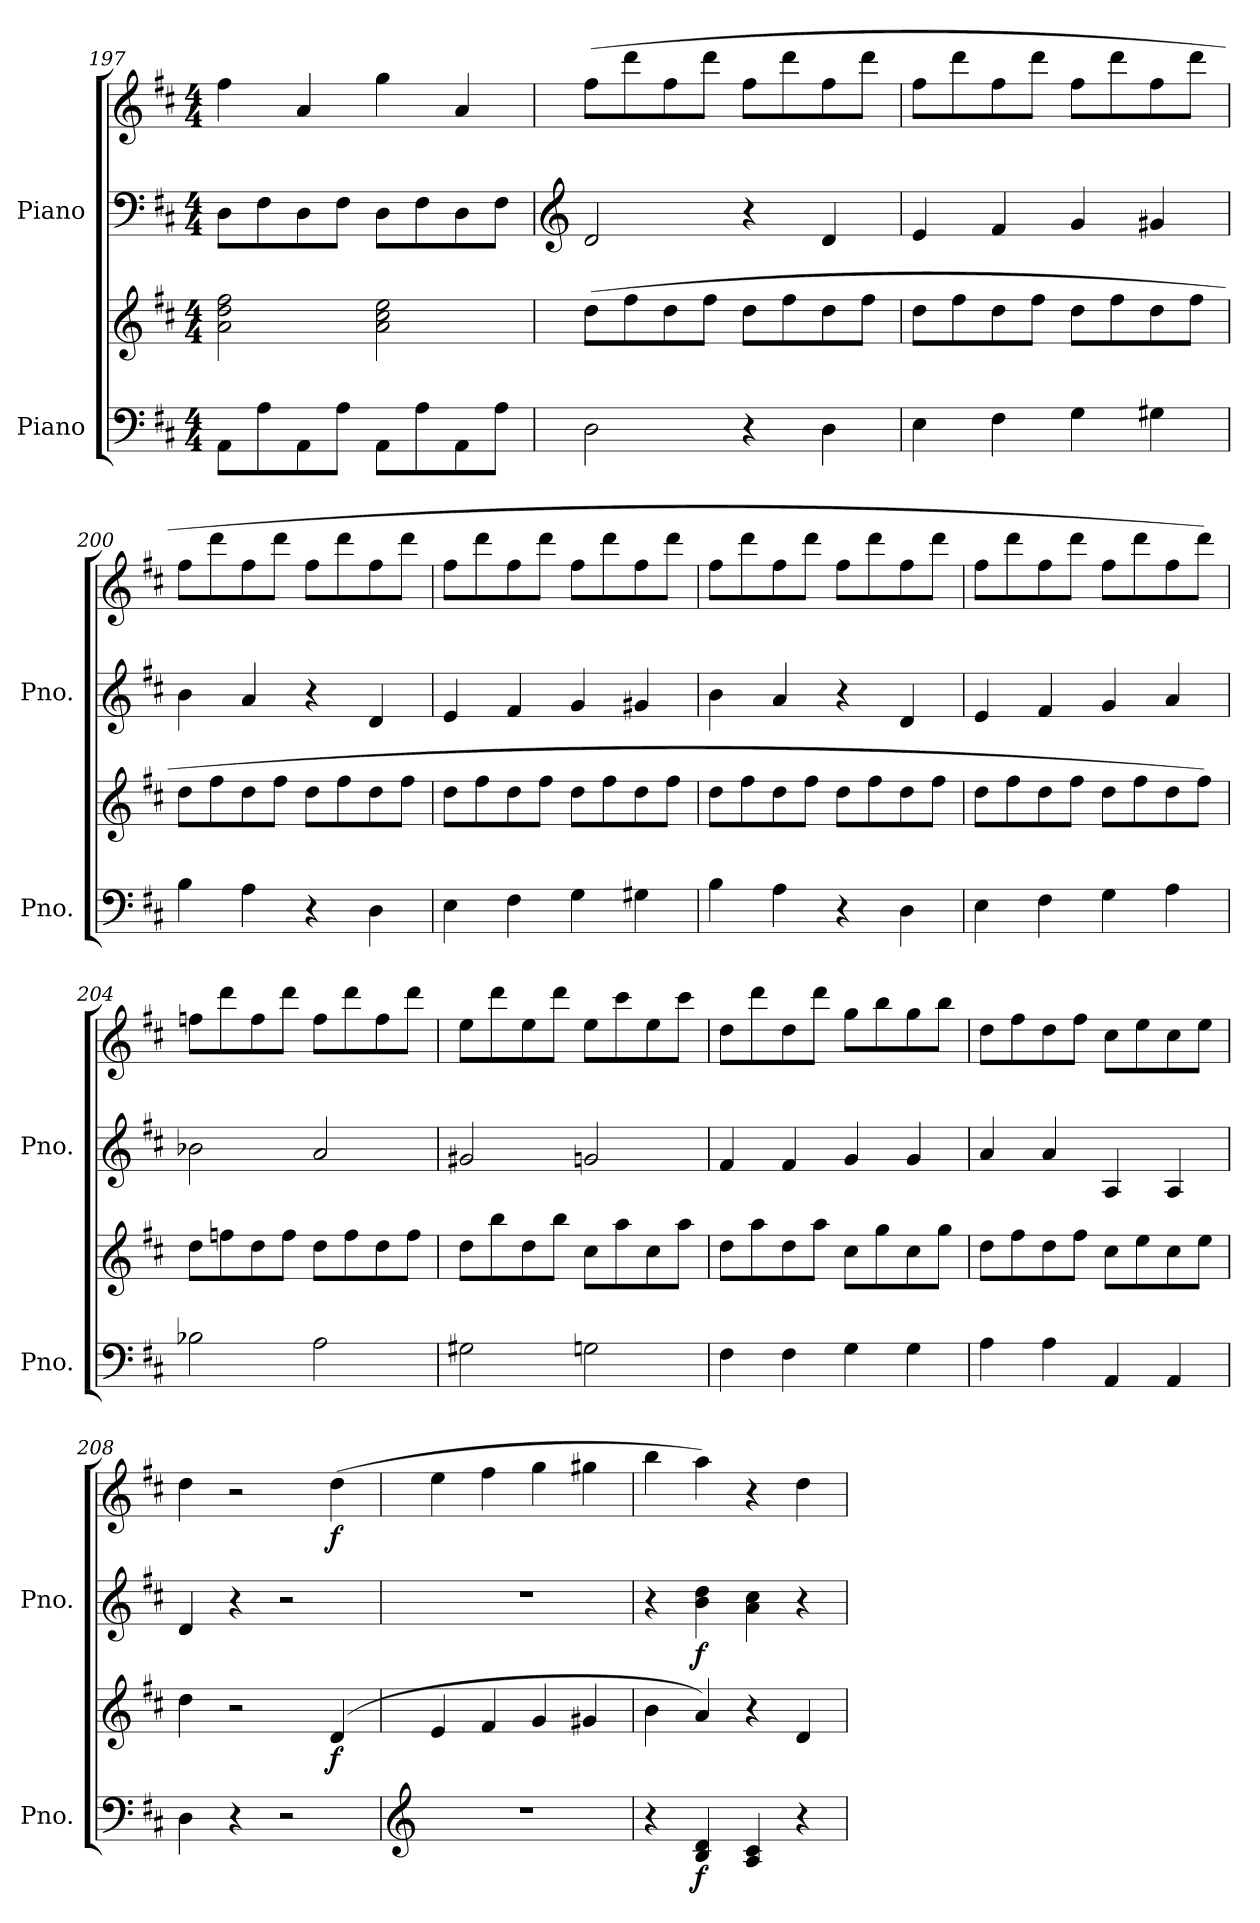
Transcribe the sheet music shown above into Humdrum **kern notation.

**kern	**kern	**dynam	**kern	**kern	**dynam
*part2	*part2	*part2	*part1	*part1	*part1
*staff4	*staff3	*staff3/4	*staff2	*staff1	*staff1/2
*I"Piano	*	*	*I"Piano	*	*
*I'Pno.	*	*	*I'Pno.	*	*
*clefF4	*clefG2	*	*clefF4	*clefG2	*
*k[f#c#]	*k[f#c#]	*	*k[f#c#]	*k[f#c#]	*
*M4/4	*M4/4	*	*M4/4	*M4/4	*
=197	=197	=197	=197	=197	=197
8AA\L	2a\ 2dd\ 2ff#\	.	8D\L	4ff#\	.
8A\	.	.	8F#\	.	.
8AA\	.	.	8D\	4a/	.
8A\J	.	.	8F#\J	.	.
8AA\L	2a\ 2cc#\ 2ee\	.	8D\L	4gg\	.
8A\	.	.	8F#\	.	.
8AA\	.	.	8D\	4a/	.
8A\J	.	.	8F#\J	.	.
=198	=198	=198	=198	=198	=198
*	*	*	*clefG2	*	*
2D\	(>8dd\L	.	2d/	(>8ff#\L	.
.	8ff#\	.	.	8ddd\	.
.	8dd\	.	.	8ff#\	.
.	8ff#\J	.	.	8ddd\J	.
4r	8dd\L	.	4r	8ff#\L	.
.	8ff#\	.	.	8ddd\	.
4D\	8dd\	.	4d/	8ff#\	.
.	8ff#\J	.	.	8ddd\J	.
=199	=199	=199	=199	=199	=199
4E\	8dd\L	.	4e/	8ff#\L	.
.	8ff#\	.	.	8ddd\	.
4F#\	8dd\	.	4f#/	8ff#\	.
.	8ff#\J	.	.	8ddd\J	.
4G\	8dd\L	.	4g/	8ff#\L	.
.	8ff#\	.	.	8ddd\	.
4G#X\	8dd\	.	4g#X/	8ff#\	.
.	8ff#\J	.	.	8ddd\J	.
!!LO:LB:g=z
=200	=200	=200	=200	=200	=200
4B\	8dd\L	.	4b\	8ff#\L	.
.	8ff#\	.	.	8ddd\	.
4A\	8dd\	.	4a/	8ff#\	.
.	8ff#\J	.	.	8ddd\J	.
4r	8dd\L	.	4r	8ff#\L	.
.	8ff#\	.	.	8ddd\	.
4D\	8dd\	.	4d/	8ff#\	.
.	8ff#\J	.	.	8ddd\J	.
=201	=201	=201	=201	=201	=201
4E\	8dd\L	.	4e/	8ff#\L	.
.	8ff#\	.	.	8ddd\	.
4F#\	8dd\	.	4f#/	8ff#\	.
.	8ff#\J	.	.	8ddd\J	.
4G\	8dd\L	.	4g/	8ff#\L	.
.	8ff#\	.	.	8ddd\	.
4G#X\	8dd\	.	4g#X/	8ff#\	.
.	8ff#\J	.	.	8ddd\J	.
=202	=202	=202	=202	=202	=202
4B\	8dd\L	.	4b\	8ff#\L	.
.	8ff#\	.	.	8ddd\	.
4A\	8dd\	.	4a/	8ff#\	.
.	8ff#\J	.	.	8ddd\J	.
4r	8dd\L	.	4r	8ff#\L	.
.	8ff#\	.	.	8ddd\	.
4D\	8dd\	.	4d/	8ff#\	.
.	8ff#\J	.	.	8ddd\J	.
=203	=203	=203	=203	=203	=203
4E\	8dd\L	.	4e/	8ff#\L	.
.	8ff#\	.	.	8ddd\	.
4F#\	8dd\	.	4f#/	8ff#\	.
.	8ff#\J	.	.	8ddd\J	.
4G\	8dd\L	.	4g/	8ff#\L	.
.	8ff#\	.	.	8ddd\	.
4A\	8dd\	.	4a/	8ff#\	.
.	8ff#\J)	.	.	8ddd\J)	.
=204	=204	=204	=204	=204	=204
2B-X\	8dd\L	.	2b-X\	8ffn\L	.
.	8ffn\	.	.	8ddd\	.
.	8dd\	.	.	8ff\	.
.	8ff\J	.	.	8ddd\J	.
2A\	8dd\L	.	2a/	8ff\L	.
.	8ff\	.	.	8ddd\	.
.	8dd\	.	.	8ff\	.
.	8ff\J	.	.	8ddd\J	.
!!LO:LB:g=z
=205	=205	=205	=205	=205	=205
2G#X\	8dd\L	.	2g#X/	8ee\L	.
.	8bb\	.	.	8ddd\	.
.	8dd\	.	.	8ee\	.
.	8bb\J	.	.	8ddd\J	.
2Gn\	8cc#\L	.	2gn/	8ee\L	.
.	8aa\	.	.	8ccc#\	.
.	8cc#\	.	.	8ee\	.
.	8aa\J	.	.	8ccc#\J	.
=206	=206	=206	=206	=206	=206
4F#\	8dd\L	.	4f#/	8dd\L	.
.	8aa\	.	.	8ddd\	.
4F#\	8dd\	.	4f#/	8dd\	.
.	8aa\J	.	.	8ddd\J	.
4G\	8cc#\L	.	4g/	8gg\L	.
.	8gg\	.	.	8bb\	.
4G\	8cc#\	.	4g/	8gg\	.
.	8gg\J	.	.	8bb\J	.
=207	=207	=207	=207	=207	=207
4A\	8dd\L	.	4a/	8dd\L	.
.	8ff#\	.	.	8ff#\	.
4A\	8dd\	.	4a/	8dd\	.
.	8ff#\J	.	.	8ff#\J	.
4AA/	8cc#\L	.	4A/	8cc#\L	.
.	8ee\	.	.	8ee\	.
4AA/	8cc#\	.	4A/	8cc#\	.
.	8ee\J	.	.	8ee\J	.
=208	=208	=208	=208	=208	=208
4D\	4dd\	.	4d/	4dd\	.
4r	2r	.	4r	2r	.
2r	.	.	2r	.	.
!	!	!LO:DY:b	!	!	!LO:DY:b
.	(>4d/	f	.	(>4dd\	f
=209	=209	=209	=209	=209	=209
*clefG2	*	*	*	*	*
1r	4e/	.	1r	4ee\	.
.	4f#/	.	.	4ff#\	.
.	4g/	.	.	4gg\	.
.	4g#X/	.	.	4gg#X\	.
=210	=210	=210	=210	=210	=210
4r	4b\	.	4r	4bb\	.
!	!	!LO:DY:b=2	!	!	!LO:DY:b=2
4B/ 4d/	4a/)	f	4b\ 4dd\	4aa\)	f
4A/ 4c#/	4r	.	4a\ 4cc#\	4r	.
4r	4d/	.	4r	4dd\	.
=	=	=	=	=	=
*-	*-	*-	*-	*-	*-
